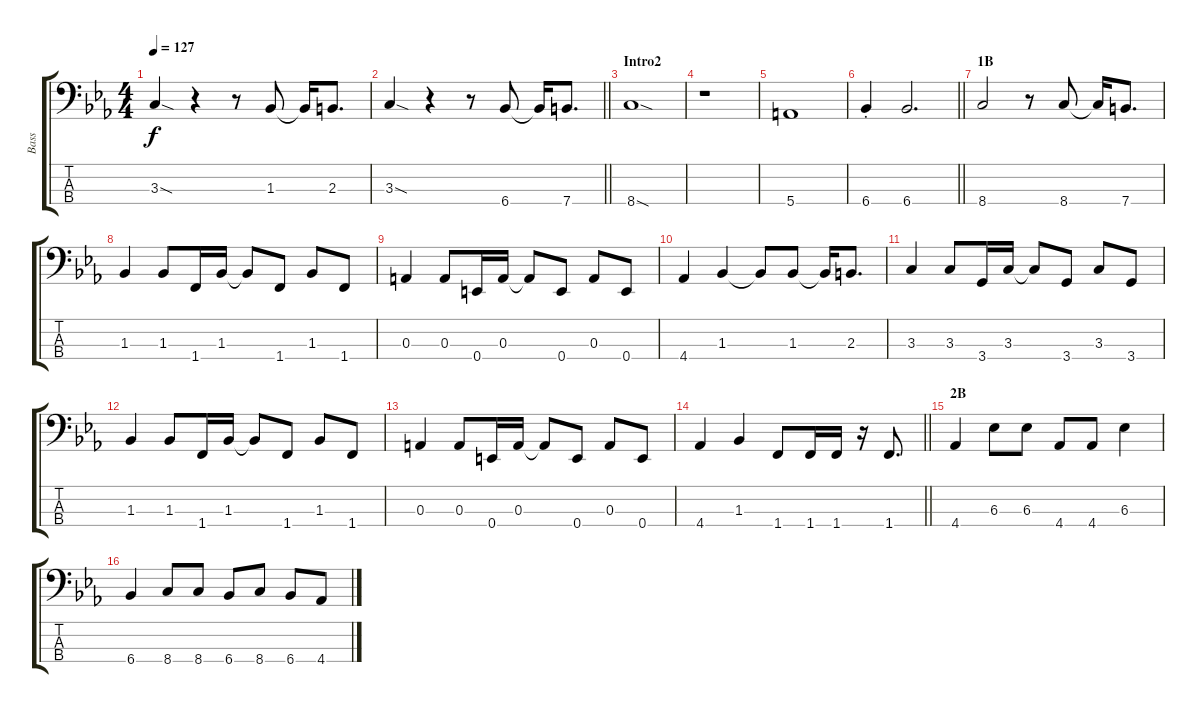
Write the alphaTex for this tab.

\track ("Bass" "Bass") {instrument electricbassfinger}
\staff {score tabs}
\tuning (G2 D2 A1 E1) {hide}
\ts (4 4)
\tempo 127
\clef f4
\ks eb
3.3{sod}.4{dy f} r.4 r.8 1.3.8 1.3{t}.16 2.3.8{d} |
\barLineRight lightlight
3.3{sod}.4 r.4 r.8 6.4.8 6.4{t}.16 7.4.8{d} |
\section ("" "Intro2")
8.4{sod}.1 |
r.1 |
5.4.1 |
\barLineRight lightlight
6.4{st}.4 6.4.2{d} |
\section ("" "1B")
8.4.2 r.8 8.4.8 8.4{t}.16 7.4.8{d} |
1.3.4 1.3.8 1.4.16 1.3.16 1.3{t}.8 1.4.8 1.3.8 1.4.8 |
0.3.4 0.3.8 0.4.16 0.3.16 0.3{t}.8 0.4.8 0.3.8 0.4.8 |
4.4.4 1.3.4 1.3{t}.8 1.3.8 1.3{t}.16 2.3.8{d} |
3.3.4 3.3.8 3.4.16 3.3.16 3.3{t}.8 3.4.8 3.3.8 3.4.8 |
1.3.4 1.3.8 1.4.16 1.3.16 1.3{t}.8 1.4.8 1.3.8 1.4.8 |
0.3.4 0.3.8 0.4.16 0.3.16 0.3{t}.8 0.4.8 0.3.8 0.4.8 |
\barLineRight lightlight
4.4.4 1.3.4 1.4.8 1.4.16 1.4.16 r.16 1.4.8{d} |
\section ("" "2B")
4.4.4 6.3.8 6.3.8 4.4.8 4.4.8 6.3.4 |
6.4.4 8.4.8 8.4.8 6.4.8 8.4.8 6.4.8 4.4.8
